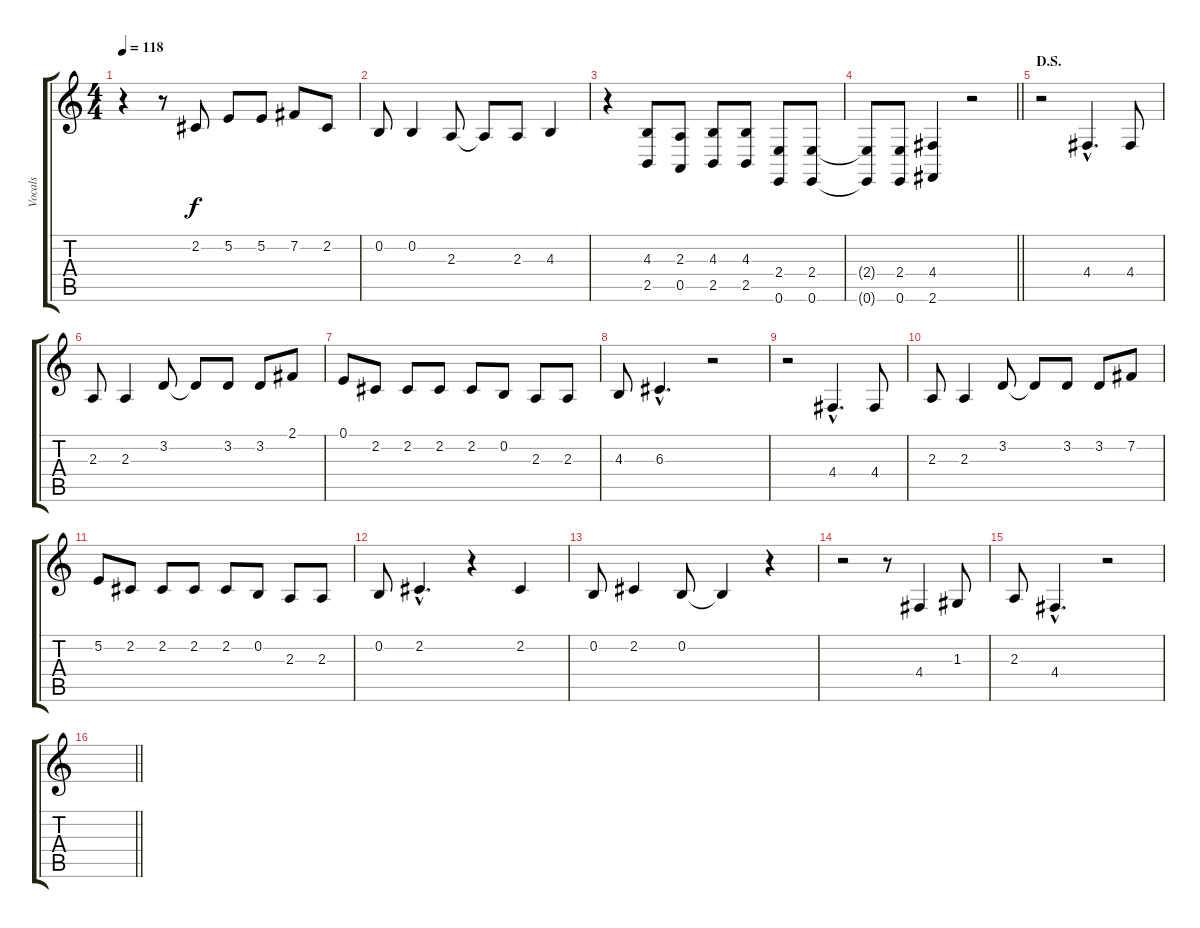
\track ("Vocals" "Vocals") {instrument baritonesax}
\staff {score tabs}
\tuning (E4 B3 G3 D3 A2 E2) {hide}
\ts (4 4)
\tempo 118
\clef g2
\ks c
r.4{dy f} r.8 2.2.8 5.2.8 5.2.8 7.2.8 2.2.8 |
0.2.8 0.2.4 2.3.8 2.3{t}.8 2.3.8 4.3.4 |
r.4 (4.3 2.5).8 (2.3 0.5).8 (4.3 2.5).8 (4.3 2.5).8 (2.4 0.6).8 (2.4 0.6).8 |
\barLineRight lightlight
(2.4{t} 0.6{t}).8 (2.4 0.6).8 (4.4 2.6).4 r.2 |
\section ("" "D.S.")
r.2 4.4{hac}.4{d} 4.4.8 |
2.3.8 2.3.4 3.2.8 3.2{t}.8 3.2.8 3.2.8 2.1.8 |
0.1.8 2.2.8 2.2.8 2.2.8 2.2.8 0.2.8 2.3.8 2.3.8 |
4.3.8 6.3{hac}.4{d} r.2 |
r.2 4.4{hac}.4{d} 4.4.8 |
2.3.8 2.3.4 3.2.8 3.2{t}.8 3.2.8 3.2.8 7.2.8 |
5.2.8 2.2.8 2.2.8 2.2.8 2.2.8 0.2.8 2.3.8 2.3.8 |
0.2.8 2.2{hac}.4{d} r.4 2.2.4 |
0.2.8 2.2.4 0.2.8 0.2{t}.4 r.4 |
r.2 r.8 4.4.4 1.3.8 |
2.3.8 4.4{hac}.4{d} r.2 |
\barLineRight lightlight
